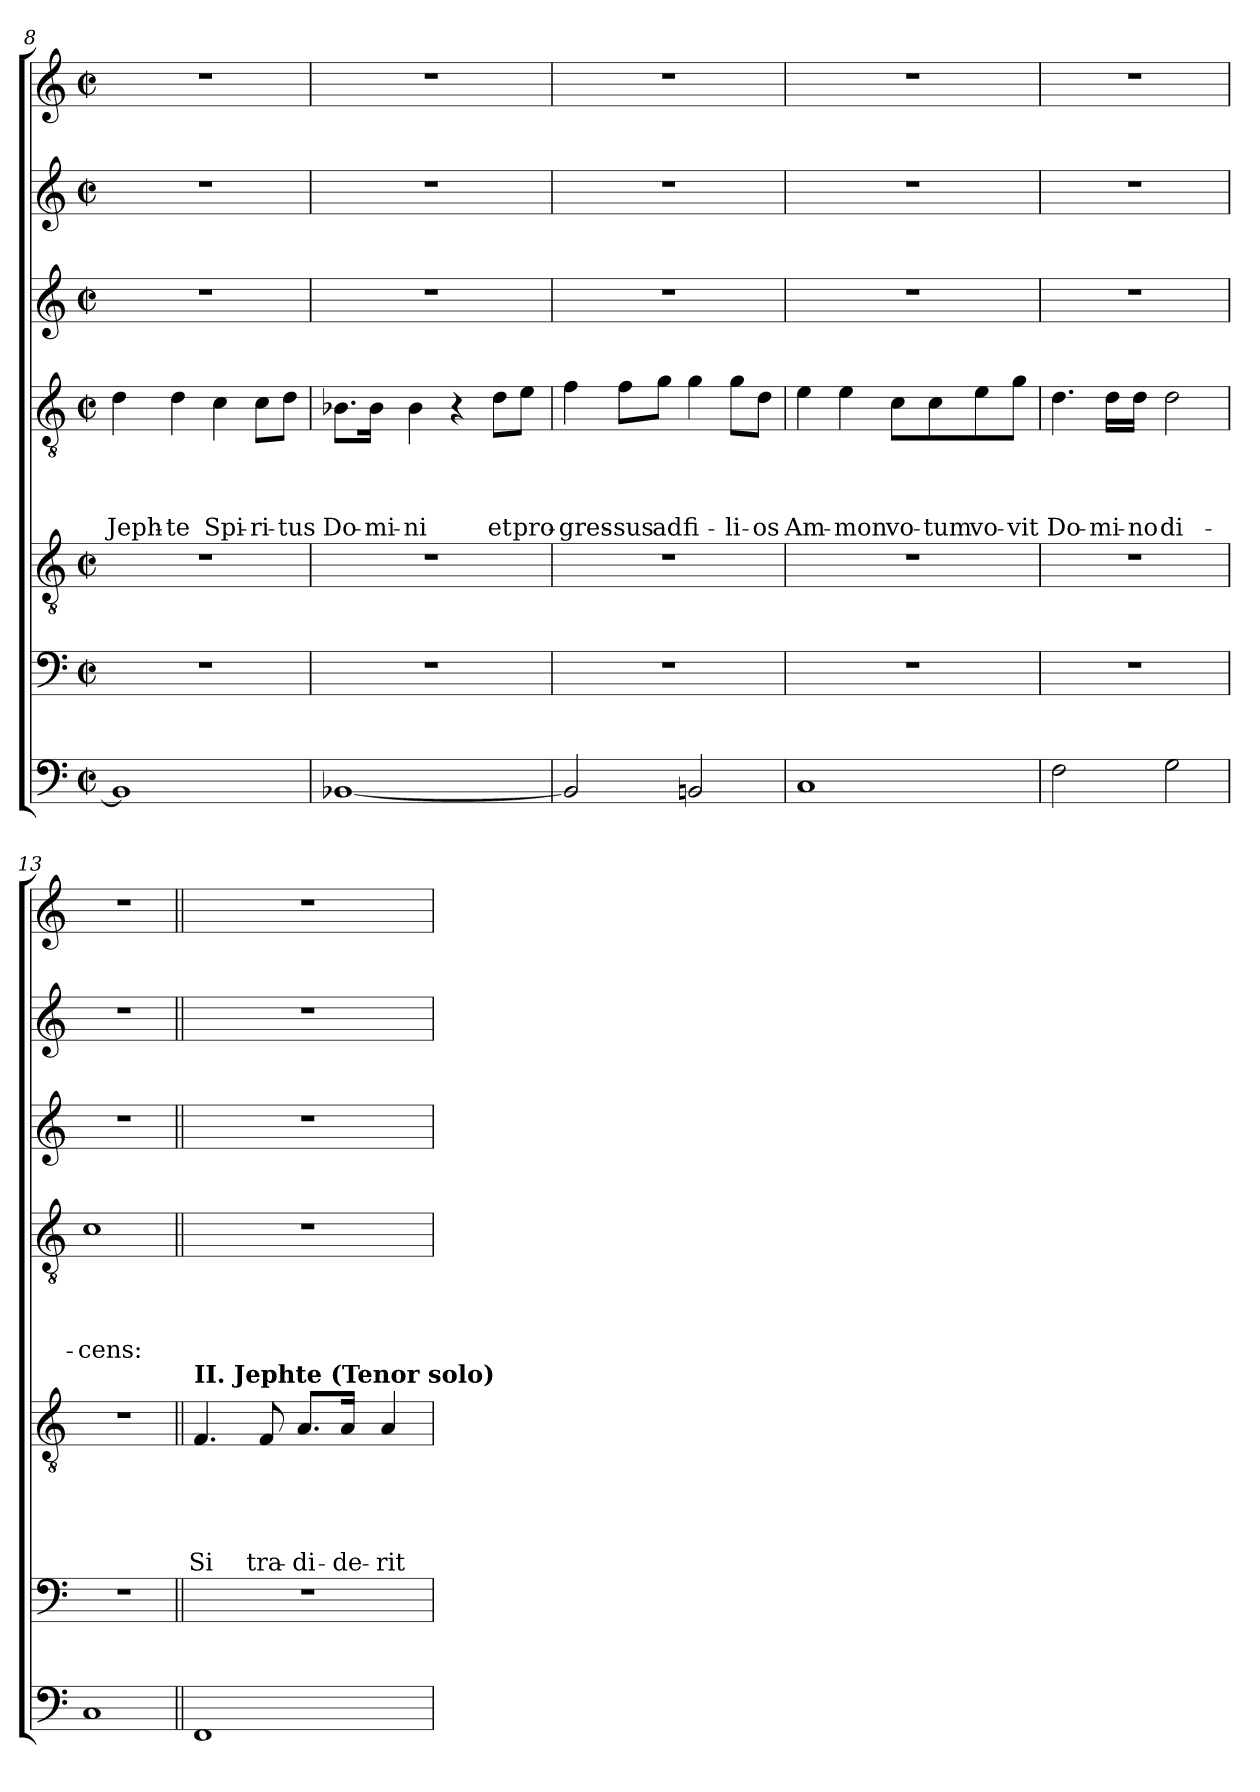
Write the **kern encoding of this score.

**kern	**kern	**kern	**text	**text	**text	**text	**text	**kern	**text	**text	**text	**text	**kern	**kern	**kern
*part7	*part6	*part5	*part5	*part5	*part5	*part5	*part5	*part4	*part4	*part4	*part4	*part4	*part3	*part2	*part1
*staff7	*staff6	*staff5	*staff5	*staff5	*staff5	*staff5	*staff5	*staff4	*staff4	*staff4	*staff4	*staff4	*staff3	*staff2	*staff1
*clefF4	*clefF4	*clefGv2	*	*	*	*	*	*clefGv2	*	*	*	*	*clefG2	*clefG2	*clefG2
*	*ITrd8c14	*	*	*	*	*	*	*	*	*	*	*	*	*	*
*k[]	*k[]	*k[]	*	*	*	*	*	*k[]	*	*	*	*	*k[]	*k[]	*k[]
*C:	*C:	*C:	*	*	*	*	*	*C:	*	*	*	*	*C:	*C:	*C:
*M2/2	*M2/2	*M2/2	*	*	*	*	*	*M2/2	*	*	*	*	*M2/2	*M2/2	*M2/2
*met(c|)	*met(c|)	*met(c|)	*	*	*	*	*	*met(c|)	*	*	*	*	*met(c|)	*met(c|)	*met(c|)
=8	=8	=8	=8	=8	=8	=8	=8	=8	=8	=8	=8	=8	=8	=8	=8
!	!	!	!	!	!	!	!	!	!	!	!	!LO:LY:b	!	!	!
1BB-]	1r	1r	.	.	.	.	.	4d\	.	.	.	Jeph-	1r	1r	1r
!	!	!	!	!	!	!	!	!	!	!	!	!LO:LY:b	!	!	!
.	.	.	.	.	.	.	.	4d\	.	.	.	-te	.	.	.
!	!	!	!	!	!	!	!	!	!	!	!	!LO:LY:b	!	!	!
.	.	.	.	.	.	.	.	4c\	.	.	.	Spi-	.	.	.
!	!	!	!	!	!	!	!	!	!	!	!	!LO:LY:b	!	!	!
.	.	.	.	.	.	.	.	8c\L	.	.	.	-ri-	.	.	.
!	!	!	!	!	!	!	!	!	!	!	!	!LO:LY:b	!	!	!
.	.	.	.	.	.	.	.	8d\J	.	.	.	-tus	.	.	.
!!LO:LB:g=z
=9	=9	=9	=9	=9	=9	=9	=9	=9	=9	=9	=9	=9	=9	=9	=9
!	!	!	!	!	!	!	!	!	!	!	!	!LO:LY:b	!	!	!
[1BB-X	1r	1r	.	.	.	.	.	8.B-X\L	.	.	.	Do-	1r	1r	1r
!	!	!	!	!	!	!	!	!	!	!	!	!LO:LY:b	!	!	!
.	.	.	.	.	.	.	.	16B-\Jk	.	.	.	-mi-	.	.	.
!	!	!	!	!	!	!	!	!	!	!	!	!LO:LY:b	!	!	!
.	.	.	.	.	.	.	.	4B-\	.	.	.	-ni	.	.	.
.	.	.	.	.	.	.	.	4r	.	.	.	.	.	.	.
!	!	!	!	!	!	!	!	!	!	!	!	!LO:LY:b	!	!	!
.	.	.	.	.	.	.	.	8d\L	.	.	.	et	.	.	.
!	!	!	!	!	!	!	!	!	!	!	!	!LO:LY:b	!	!	!
.	.	.	.	.	.	.	.	8e\J	.	.	.	pro-	.	.	.
=10	=10	=10	=10	=10	=10	=10	=10	=10	=10	=10	=10	=10	=10	=10	=10
!	!	!	!	!	!	!	!	!	!	!	!	!LO:LY:b	!	!	!
2BB-/]	1r	1r	.	.	.	.	.	4f\	.	.	.	-gres-	1r	1r	1r
!	!	!	!	!	!	!	!	!	!	!	!	!LO:LY:b	!	!	!
.	.	.	.	.	.	.	.	8f\L	.	.	.	-sus	.	.	.
!	!	!	!	!	!	!	!	!	!	!	!	!LO:LY:b	!	!	!
.	.	.	.	.	.	.	.	8g\J	.	.	.	ad	.	.	.
!	!	!	!	!	!	!	!	!	!	!	!	!LO:LY:b	!	!	!
2BBn/	.	.	.	.	.	.	.	4g\	.	.	.	fi-	.	.	.
!	!	!	!	!	!	!	!	!	!	!	!	!LO:LY:b	!	!	!
.	.	.	.	.	.	.	.	8g\L	.	.	.	-li-	.	.	.
!	!	!	!	!	!	!	!	!	!	!	!	!LO:LY:b	!	!	!
.	.	.	.	.	.	.	.	8d\J	.	.	.	-os	.	.	.
=11	=11	=11	=11	=11	=11	=11	=11	=11	=11	=11	=11	=11	=11	=11	=11
!	!	!	!	!	!	!	!	!	!	!	!	!LO:LY:b	!	!	!
1C	1r	1r	.	.	.	.	.	4e\	.	.	.	Am-	1r	1r	1r
!	!	!	!	!	!	!	!	!	!	!	!	!LO:LY:b	!	!	!
.	.	.	.	.	.	.	.	4e\	.	.	.	-mon	.	.	.
!	!	!	!	!	!	!	!	!	!	!	!	!LO:LY:b	!	!	!
.	.	.	.	.	.	.	.	8c\L	.	.	.	vo-	.	.	.
!	!	!	!	!	!	!	!	!	!	!	!	!LO:LY:b	!	!	!
.	.	.	.	.	.	.	.	8c\	.	.	.	-tum	.	.	.
!	!	!	!	!	!	!	!	!	!	!	!	!LO:LY:b	!	!	!
.	.	.	.	.	.	.	.	8e\	.	.	.	vo-	.	.	.
!	!	!	!	!	!	!	!	!	!	!	!	!LO:LY:b	!	!	!
.	.	.	.	.	.	.	.	8g\J	.	.	.	-vit	.	.	.
=12	=12	=12	=12	=12	=12	=12	=12	=12	=12	=12	=12	=12	=12	=12	=12
!	!	!	!	!	!	!	!	!	!	!	!	!LO:LY:b	!	!	!
2F\	1r	1r	.	.	.	.	.	4.d\	.	.	.	Do-	1r	1r	1r
!	!	!	!	!	!	!	!	!	!	!	!	!LO:LY:b	!	!	!
.	.	.	.	.	.	.	.	16d\LL	.	.	.	-mi-	.	.	.
!	!	!	!	!	!	!	!	!	!	!	!	!LO:LY:b	!	!	!
.	.	.	.	.	.	.	.	16d\JJ	.	.	.	-no	.	.	.
!	!	!	!	!	!	!	!	!	!	!	!	!LO:LY:b	!	!	!
2G\	.	.	.	.	.	.	.	2d\	.	.	.	di-	.	.	.
=13	=13	=13	=13	=13	=13	=13	=13	=13	=13	=13	=13	=13	=13	=13	=13
!	!	!	!	!	!	!	!	!	!	!	!	!LO:LY:b	!	!	!
1C	1r	1r	.	.	.	.	.	1c	.	.	.	-cens:	1r	1r	1r
!!LO:LB:g=z
=14||	=14||	=14||	=14||	=14||	=14||	=14||	=14||	=14||	=14||	=14||	=14||	=14||	=14||	=14||	=14||
!	!	!LO:TX:a:B:t=II. Jephte (Tenor solo)	!	!	!	!	!	!	!	!	!	!	!	!	!
!	!	!	!	!	!	!	!LO:LY:b	!	!	!	!	!	!	!	!
1FF	1r	4.F/	.	.	.	.	Si	1r	.	.	.	.	1r	1r	1r
!	!	!	!	!	!	!	!LO:LY:b	!	!	!	!	!	!	!	!
.	.	8F/	.	.	.	.	tra-	.	.	.	.	.	.	.	.
!	!	!	!	!	!	!	!LO:LY:b	!	!	!	!	!	!	!	!
.	.	8.A/L	.	.	.	.	-di-	.	.	.	.	.	.	.	.
!	!	!	!	!	!	!	!LO:LY:b	!	!	!	!	!	!	!	!
.	.	16A/Jk	.	.	.	.	-de-	.	.	.	.	.	.	.	.
!	!	!	!	!	!	!	!LO:LY:b	!	!	!	!	!	!	!	!
.	.	4A/	.	.	.	.	-rit	.	.	.	.	.	.	.	.
=	=	=	=	=	=	=	=	=	=	=	=	=	=	=	=
*-	*-	*-	*-	*-	*-	*-	*-	*-	*-	*-	*-	*-	*-	*-	*-
